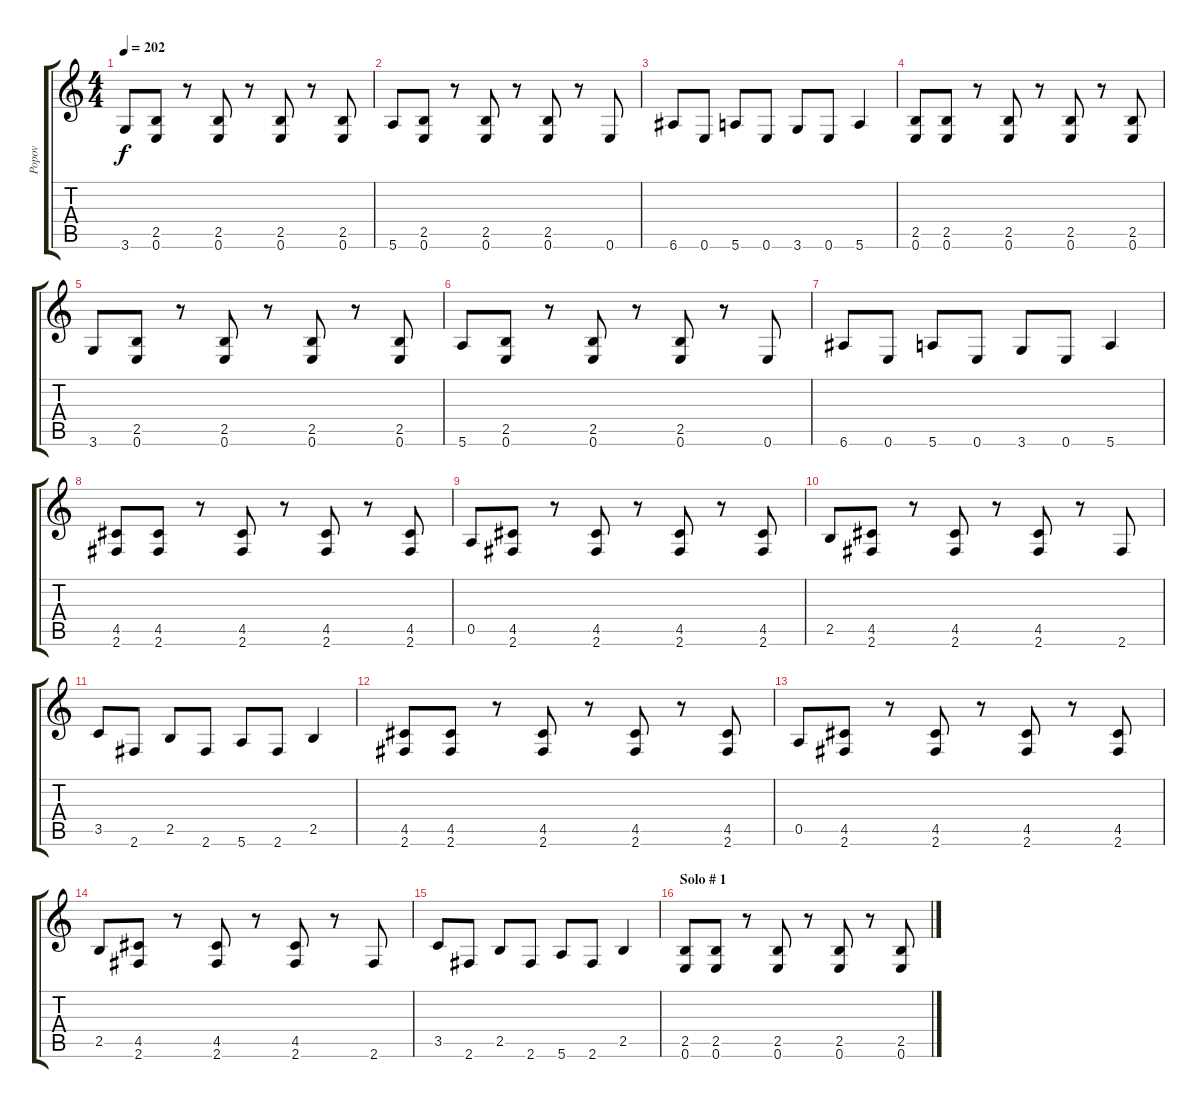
\track ("Popov" "Popov") {instrument distortionguitar}
\staff {score tabs}
\tuning (E4 B3 G3 D3 A2 E2) {hide}
\ts (4 4)
\tempo 202
\clef g2
\ks c
3.6.8{dy f} (2.5 0.6).8 r.8 (2.5 0.6).8 r.8 (2.5 0.6).8 r.8 (2.5 0.6).8 |
5.6.8 (2.5 0.6).8 r.8 (2.5 0.6).8 r.8 (2.5 0.6).8 r.8 0.6.8 |
6.6.8 0.6.8 5.6.8 0.6.8 3.6.8 0.6.8 5.6.4 |
(2.5 0.6).8 (2.5 0.6).8 r.8 (2.5 0.6).8 r.8 (2.5 0.6).8 r.8 (2.5 0.6).8 |
3.6.8 (2.5 0.6).8 r.8 (2.5 0.6).8 r.8 (2.5 0.6).8 r.8 (2.5 0.6).8 |
5.6.8 (2.5 0.6).8 r.8 (2.5 0.6).8 r.8 (2.5 0.6).8 r.8 0.6.8 |
6.6.8 0.6.8 5.6.8 0.6.8 3.6.8 0.6.8 5.6.4 |
(4.5 2.6).8 (4.5 2.6).8 r.8 (4.5 2.6).8 r.8 (4.5 2.6).8 r.8 (4.5 2.6).8 |
0.5.8 (4.5 2.6).8 r.8 (4.5 2.6).8 r.8 (4.5 2.6).8 r.8 (4.5 2.6).8 |
2.5.8 (4.5 2.6).8 r.8 (4.5 2.6).8 r.8 (4.5 2.6).8 r.8 2.6.8 |
3.5.8 2.6.8 2.5.8 2.6.8 5.6.8 2.6.8 2.5.4 |
(4.5 2.6).8 (4.5 2.6).8 r.8 (4.5 2.6).8 r.8 (4.5 2.6).8 r.8 (4.5 2.6).8 |
0.5.8 (4.5 2.6).8 r.8 (4.5 2.6).8 r.8 (4.5 2.6).8 r.8 (4.5 2.6).8 |
2.5.8 (4.5 2.6).8 r.8 (4.5 2.6).8 r.8 (4.5 2.6).8 r.8 2.6.8 |
3.5.8 2.6.8 2.5.8 2.6.8 5.6.8 2.6.8 2.5.4 |
\section ("" "Solo # 1")
(2.5 0.6).8{volume 16} (2.5 0.6).8 r.8 (2.5 0.6).8 r.8 (2.5 0.6).8 r.8 (2.5 0.6).8
